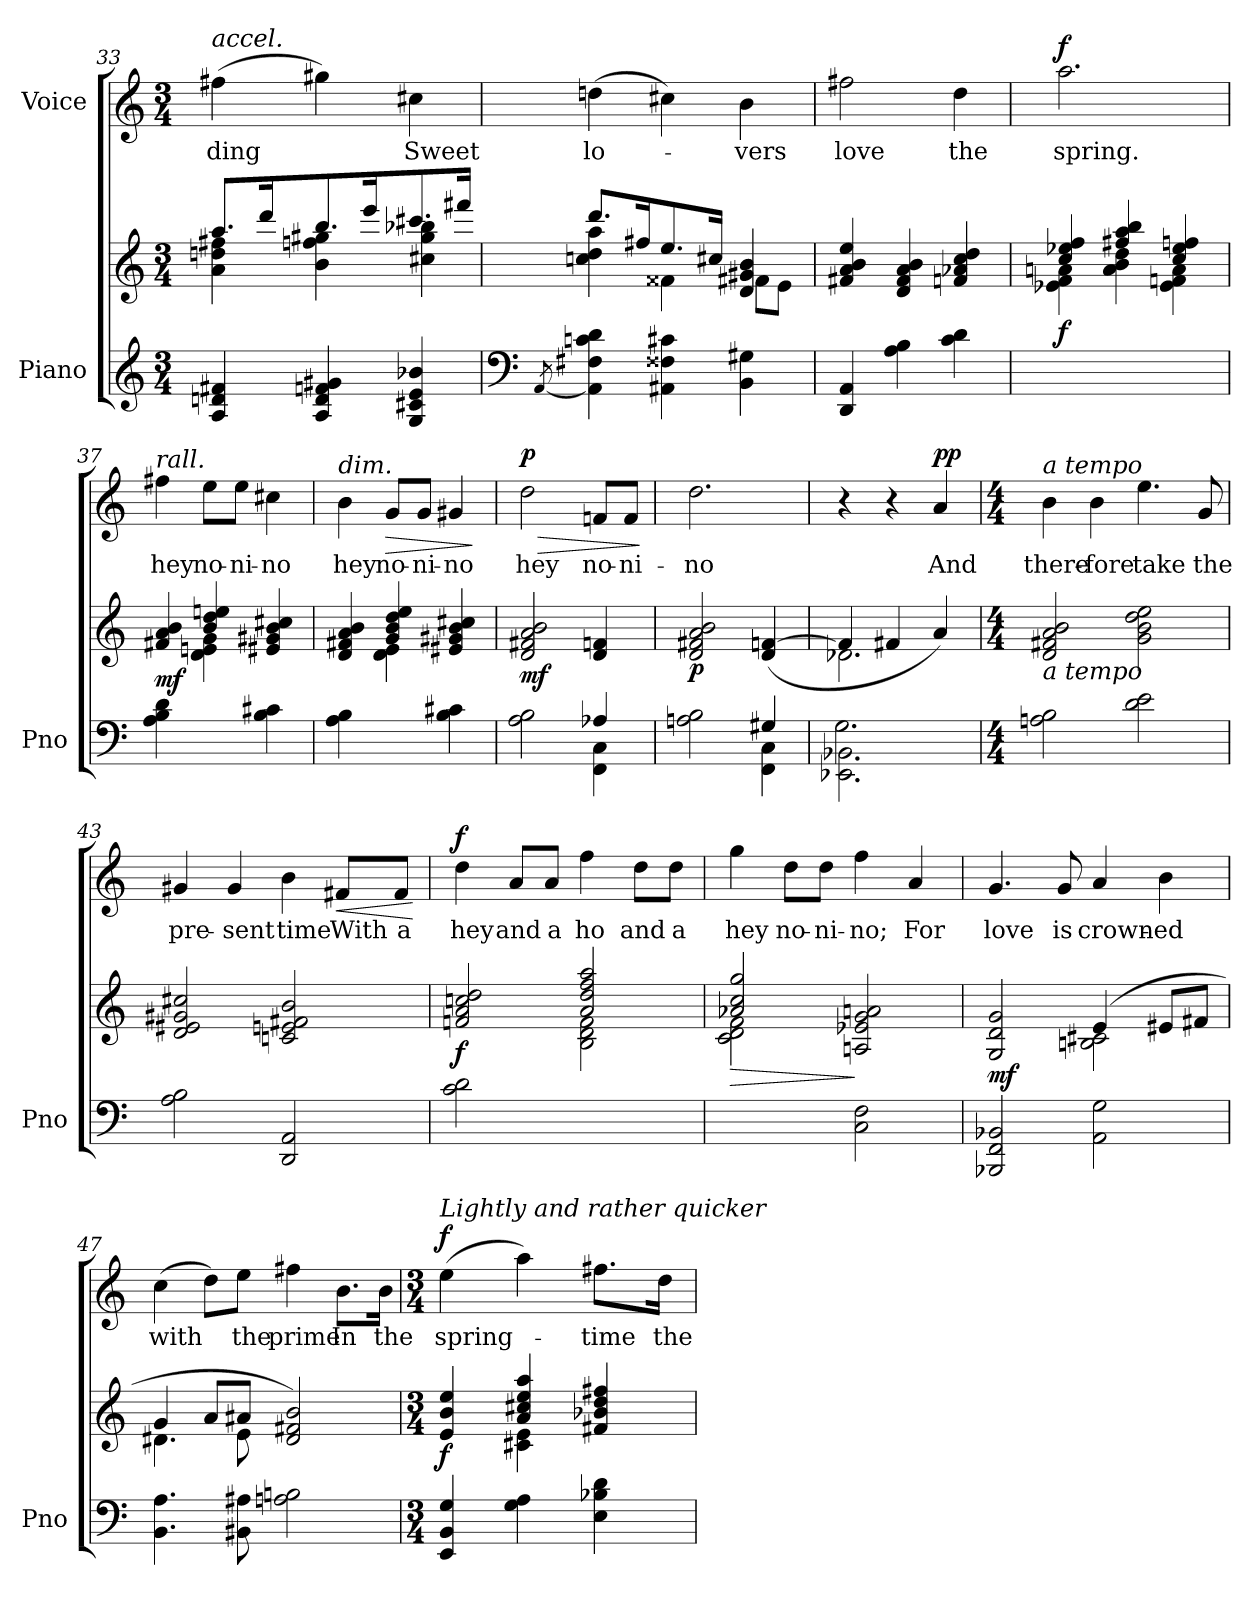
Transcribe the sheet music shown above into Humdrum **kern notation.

**kern	**kern	**dynam	**kern	**text	**dynam
*part2	*part2	*part2	*part1	*part1	*part1
*staff3	*staff2	*staff2/3	*staff1	*staff1	*staff1
*I"Piano	*	*	*I"Voice	*	*
*I'Pno	*	*	*	*	*
!!LO:LB:g=z
*clefG2	*clefG2	*	*clefG2	*	*
*k[]	*k[]	*	*k[]	*	*
*M3/4	*M3/4	*	*M3/4	*	*
*MM84	*MM84	*	*MM84	*	*
=33	=33	=33	=33	=33	=33
*	*^	*	*	*	*
!	!	!	!	!LO:TX:a:i:t=accel.	!	!
!	!	!	!	!	!LO:LY:b	!
4A/ 4dn/ 4f#X/	8.aa/L	4a\ 4ddn\ 4ff#X\	.	(>4ff#X\	ding	.
.	16ddd/K	.	.	.	.	.
4A/ 4d/ 4fn/ 4g#X/	8.bb/	4b\ 4ffn\ 4gg#X\	.	4gg#X\)	.	.
.	16eee/K	.	.	.	.	.
!	!	!	!	!	!LO:LY:b	!
4G/ 4c#X/ 4e/ 4b-X/	8.ccc#X/	4cc#X\ 4gg#\ 4bb-X\	.	4cc#X\	Sweet	.
.	16fff#X/Jk	.	.	.	.	.
=34	=34	=34	=34	=34	=34	=34
*clefF4	*	*	*	*	*	*
*	*	*	*	*MM88	*	*
[8qAA/	.	.	.	.	.	.
!	!	!	!	!	!LO:LY:b	!
4AA\] 4F#X\ 4cn\ 4d\	8.ddd/L	4ccn\ 4dd\ 4aa\	.	(>4ddni\	lo-	.
.	16ff#X/K	.	.	.	.	.
4AA#X\ 4F##X\ 4c#X\	8.ee/	4f##X\	.	4cc#X\)	.	.
.	16cc#X/Jk	.	.	.	.	.
!	!	!	!	!	!LO:LY:b	!
4BB\ 4G#X\	4d/ 4g#X/ 4b/	8f#X\L	.	4b\	-vers	.
.	.	8e\J	.	.	.	.
*	*v	*v	*	*	*	*
=35	=35	=35	=35	=35	=35
*	*	*	*MM92	*	*
*	*^	*	*	*	*
!	!	!	!	!	!LO:LY:b	!
*	*v	*v	*	*	*	*
4DD/ 4AA/	4f#X/ 4a/ 4b/ 4ee/	.	2ff#X\	love	.
4A\ 4B\	4d/ 4f#/ 4a/ 4b/	.	.	.	.
!	!	!	!	!LO:LY:b	!
4c\ 4d\	4fn/ 4a-X/ 4cc/ 4dd/	.	4dd\	the	.
=36	=36	=36	=36	=36	=36
*	*^	*	*	*	*
!	!	!	!LO:DY:a=2	!	!LO:LY:b	!LO:DY:a
2.ryy	4cc/ 4ee-X/ 4ff/	4e-X\ 4f\ 4an\	f	2.aa\	spring.	f
.	4ff#X/ 4aa/ 4bb/	4a\ 4b\ 4dd\	.	.	.	.
.	4cc/ 4ee-/ 4ffn/	4e-\ 4fn\ 4a\	.	.	.	.
!!LO:PB:g=z
=37	=37	=37	=37	=37	=37	=37
*	*	*	*	*MM88	*	*
!	!	!	!	!LO:TX:a:i:t=rall.	!	!
!	!	!	!LO:DY:b	!	!LO:LY:b	!
4A\ 4B\ 4d\	4f#X/ 4a/ 4b/	4ryy	mf	4ff#X\	hey	.
!	!	!	!	!	!LO:LY:b	!
4ryy	4b/ 4dd/ 4een/	4d\ 4en\ 4g\	.	8ee\L	no-	.
!	!	!	!	!	!LO:LY:b	!
.	.	.	.	8ee\J	-ni-	.
!	!	!	!	!	!LO:LY:b	!
4B\ 4c#X\	4e#X/ 4g#X/ 4b/ 4cc#X/	4ryy	.	4cc#X\	-no	.
=38	=38	=38	=38	=38	=38	=38
*	*	*	*	*MM84	*	*
!	!	!	!	!LO:TX:a:i:t=dim.	!	!
!	!	!	!	!	!LO:LY:b	!
4A\ 4B\	4d/ 4f#X/ 4a/ 4b/	4ryy	.	4b\	hey	.
!	!	!	!	!	!LO:LY:b	!LO:HP:b
4ryy	4g/ 4b/ 4dd/ 4ee/	4d\ 4e\	.	8g/L	no-	>
!	!	!	!	!	!LO:LY:b	!
.	.	.	.	8g/J	-ni-	.
!	!	!	!	!	!LO:LY:b	!
4B\ 4c#X\	4e#X/ 4g#X/ 4b/ 4cc#X/	4ryy	.	4g#X/	-no	.
*	*v	*v	*	*	*	*
.	.	.	.	.	]
=39	=39	=39	=39	=39	=39
*	*	*	*MM80	*	*
*^	*	*	*	*	*
!	!	!	!LO:DY:b	!	!LO:LY:b	!LO:HP:b
!	!	!	!	!	!	!LO:DY:n=1:a
2A\ 2B\	2ryy	2d/ 2f#X/ 2a/ 2b/	mf	2dd\	hey	> p
!	!	!	!	!	!LO:LY:b	!
4A-X/	4FF\ 4C\	4d/ 4fn/	.	8fni/L	no-	.
!	!	!	!	!	!LO:LY:b	!
.	.	.	.	8f/J	-ni-	.
*v	*v	*	*	*	*	*
.	.	.	.	.	]
=40	=40	=40	=40	=40	=40
*	*	*	*MM76	*	*
*^	*	*	*	*	*
!	!	!	!LO:DY:b	!	!LO:LY:b	!
2ryy	2An\ 2B\	2d/ 2f#X/ 2a/ 2b/	p	2.dd\	-no	.
4G#X/	4FF\ 4C\	(>4d/ [4fn/	.	.	.	.
!!LO:LB:g=z
=41	=41	=41	=41	=41	=41	=41
*	*	*^	*	*	*	*
2.EE-X\ 2.BB-X\	2.G\	4f/]	2.d-X\	.	4r	.	.
.	.	4f#X/	.	.	4r	.	.
!	!	!	!	!	!	!LO:LY:b	!LO:DY:a
.	.	4a/)	.	.	4a/	And	pp
*v	*v	*	*	*	*	*	*
*	*v	*v	*	*	*	*
=42	=42	=42	=42	=42	=42
*M4/4	*M4/4	*	*M4/4	*	*
*	*	*	*MM80	*	*
!	!	!	!LO:TX:a:i:t=a tempo	!	!
!	!LO:TX:b:i:t=a tempo	!	!	!	!
!	!	!	!	!LO:LY:b	!
2An\ 2B\	2d/ 2f#X/ 2a/ 2b/	.	4b\	there-	.
!	!	!	!	!LO:LY:b	!
.	.	.	4b\	-fore	.
!	!	!	!	!LO:LY:b	!
2d\ 2e\	2g\ 2b\ 2dd\ 2ee\	.	4.ee\	take	.
!	!	!	!	!LO:LY:b	!
.	.	.	8g/	the	.
=43	=43	=43	=43	=43	=43
!	!	!	!	!LO:LY:b	!
2A\ 2B\	2d/ 2e#X/ 2g#X/ 2cc#X/	.	4g#X/	pre-	.
!	!	!	!	!LO:LY:b	!
.	.	.	4g#/	-sent	.
!	!	!	!	!LO:LY:b	!
2DD/ 2AA/	2cn/ 2en/ 2f#X/ 2b/	.	4b\	time	.
!	!	!	!	!LO:LY:b	!LO:HP:b
.	.	.	8f#X/L	With	<
!	!	!	!	!LO:LY:b	!
.	.	.	8f#/J	a	.
.	.	.	.	.	[
=44	=44	=44	=44	=44	=44
*	*^	*	*	*	*
!	!	!	!LO:DY:b	!	!LO:LY:b	!LO:DY:a
2c\ 2d\	2fn/ 2a/ 2ccn/ 2dd/	2ryy	f	4dd\	hey	f
!	!	!	!	!	!LO:LY:b	!
.	.	.	.	8a/L	and	.
!	!	!	!	!	!LO:LY:b	!
.	.	.	.	8a/J	a	.
!	!	!	!	!	!LO:LY:b	!
2ryy	2a/ 2dd/ 2ff/ 2aa/	2B\ 2d\ 2f\	.	4ff\	ho	.
!	!	!	!	!	!LO:LY:b	!
.	.	.	.	8dd\L	and	.
!	!	!	!	!	!LO:LY:b	!
.	.	.	.	8dd\J	a	.
!!LO:LB:g=z
=45	=45	=45	=45	=45	=45	=45
!	!	!	!LO:HP:b	!	!LO:LY:b	!
2ryy	2a-X/ 2cc/ 2gg/	2c\ 2d\ 2f\	>	4gg\	hey	.
!	!	!	!	!	!LO:LY:b	!
.	.	.	.	8dd\L	no-	.
!	!	!	!	!	!LO:LY:b	!
.	.	.	.	8dd\J	-ni-	.
!	!	!	!	!	!LO:LY:b	!
2C\ 2F\	2An/ 2e-X/ 2g/ 2an/	2ryy	]	4ff\	-no;	.
!	!	!	!	!	!LO:LY:b	!
.	.	.	.	4a/	For	.
=46	=46	=46	=46	=46	=46	=46
!	!	!	!LO:DY:b	!	!LO:LY:b	!
2BBB-X/ 2FF/ 2BB-X/	2G/ 2d/ 2g/	2ryy	mf	4.g/	love	.
!	!	!	!	!	!LO:LY:b	!
.	.	.	.	8g/	is	.
!	!	!	!	!	!LO:LY:b	!
2AA\ 2G\	(>4e/	2Bn\ 2c#X\	.	4a/	crown-	.
!	!	!	!	!	!LO:LY:b	!
.	8e#X/L	.	.	4b\	-ed	.
.	8f#X/J	.	.	.	.	.
=47	=47	=47	=47	=47	=47	=47
!	!	!	!	!	!LO:LY:b	!
4.BB\ 4.A\	4g/	4.d#X\	.	(>4cc\	with	.
.	8a/L	.	.	8dd\L)	.	.
!	!	!	!	!	!LO:LY:b	!
8BB#X\ 8A#X\	8a#X/J	8e\	.	8ee\J	the	.
!	!	!	!	!	!LO:LY:b	!
2An\ 2Bn\	2d#/ 2f#X/ 2b/)	2ryy	.	4ff#X\	prime	.
*	*	*	*	*MM84	*	*
!	!	!	!	!	!LO:LY:b	!
.	.	.	.	8.b\L	In	.
!	!	!	!	!	!LO:LY:b	!
.	.	.	.	16b\Jk	the	.
!!LO:LB:g=z
=48	=48	=48	=48	=48	=48	=48
*M3/4	*M3/4	*	*	*M3/4	*	*
*	*	*	*	*MM84	*	*
*^	*	*	*	*	*	*
!	!	!	!	!	!LO:TX:a:i:t=Lightly and rather quicker	!	!
!	!	!	!	!LO:DY:b	!	!LO:LY:b	!LO:DY:a
4EE/ 4BB/ 4G/	4ryy	4e/ 4b/ 4ee/	4ryy	f	(>4ee\	spring-	f
4ryy	4G\ 4A\	4a/ 4cc#X/ 4ee/ 4aa/	4c#X\ 4e\	.	4aa\)	.	.
!	!	!	!	!	!	!LO:LY:b	!
4E\ 4B-X\ 4d\	4ryy	4f#X/ 4b-X/ 4dd/ 4ff#X/	4ryy	.	8.ff#X\L	-time	.
!	!	!	!	!	!	!LO:LY:b	!
.	.	.	.	.	16dd\Jk	the	.
*v	*v	*	*	*	*	*	*
*	*v	*v	*	*	*	*
=	=	=	=	=	=
*-	*-	*-	*-	*-	*-
